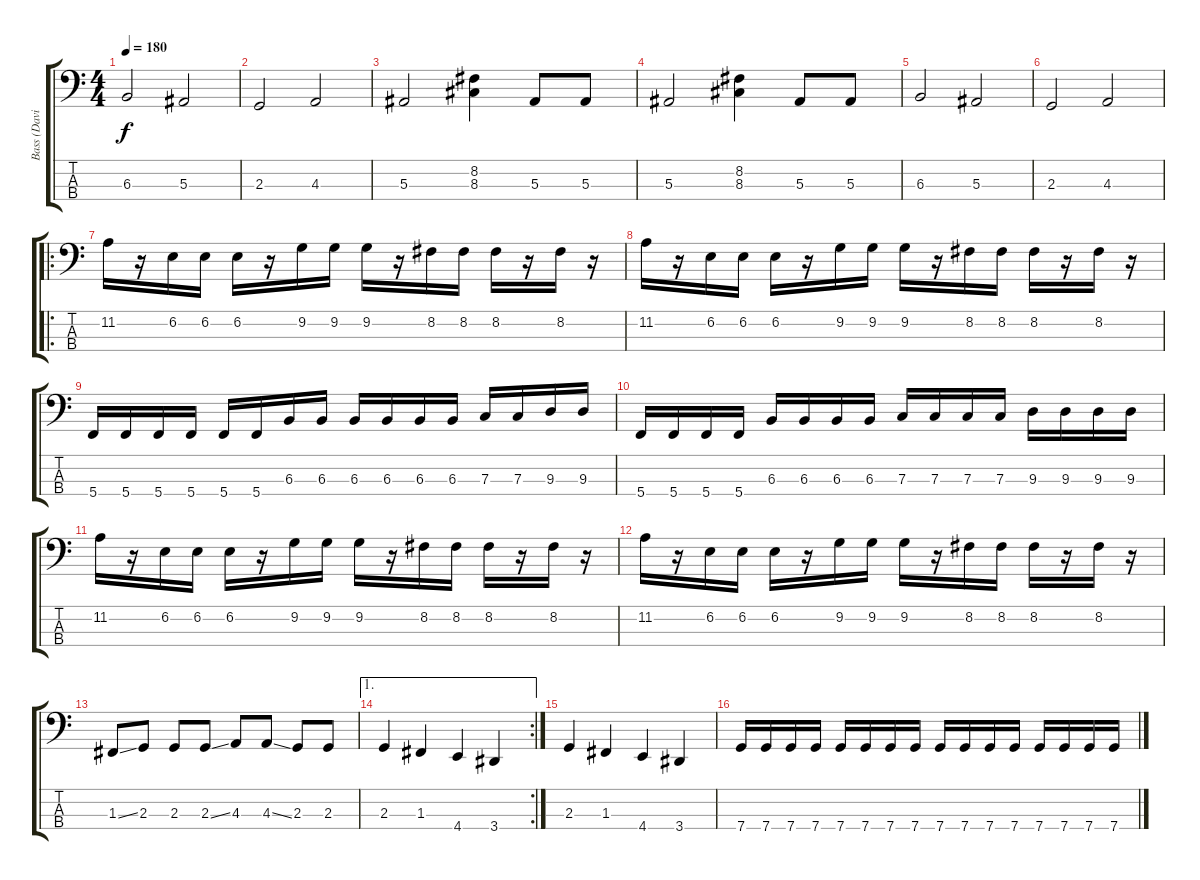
\track ("Bass (David)" "Bass (Davi") {instrument electricbassfinger}
\staff {score tabs}
\tuning (Eb2 Bb1 F1 C1) {hide}
\ts (4 4)
\tempo 180
\clef f4
\ks c
6.3.2{dy f} 5.3.2 |
2.3.2 4.3.2 |
5.3.2 (8.2 8.3).4 5.3.8 5.3.8 |
5.3.2 (8.2 8.3).4 5.3.8 5.3.8 |
6.3.2 5.3.2 |
2.3.2 4.3.2 |
\ro
11.2.16 r.16 6.2.16 6.2.16 6.2.16 r.16 9.2.16 9.2.16 9.2.16 r.16 8.2.16 8.2.16 8.2.16 r.16 8.2.16 r.16 |
11.2.16 r.16 6.2.16 6.2.16 6.2.16 r.16 9.2.16 9.2.16 9.2.16 r.16 8.2.16 8.2.16 8.2.16 r.16 8.2.16 r.16 |
5.4.16 5.4.16 5.4.16 5.4.16 5.4.16 5.4.16 6.3.16 6.3.16 6.3.16 6.3.16 6.3.16 6.3.16 7.3.16 7.3.16 9.3.16 9.3.16 |
5.4.16 5.4.16 5.4.16 5.4.16 6.3.16 6.3.16 6.3.16 6.3.16 7.3.16 7.3.16 7.3.16 7.3.16 9.3.16 9.3.16 9.3.16 9.3.16 |
11.2.16 r.16 6.2.16 6.2.16 6.2.16 r.16 9.2.16 9.2.16 9.2.16 r.16 8.2.16 8.2.16 8.2.16 r.16 8.2.16 r.16 |
11.2.16 r.16 6.2.16 6.2.16 6.2.16 r.16 9.2.16 9.2.16 9.2.16 r.16 8.2.16 8.2.16 8.2.16 r.16 8.2.16 r.16 |
1.3{ss}.8 2.3.8 2.3.8 2.3{ss}.8 4.3.8 4.3{ss}.8 2.3.8 2.3.8 |
\ae 1
\rc 2
2.3.4 1.3.4 4.4.4 3.4.4 |
2.3.4 1.3.4 4.4.4 3.4.4 |
7.4.16 7.4.16 7.4.16 7.4.16 7.4.16 7.4.16 7.4.16 7.4.16 7.4.16 7.4.16 7.4.16 7.4.16 7.4.16 7.4.16 7.4.16 7.4.16
